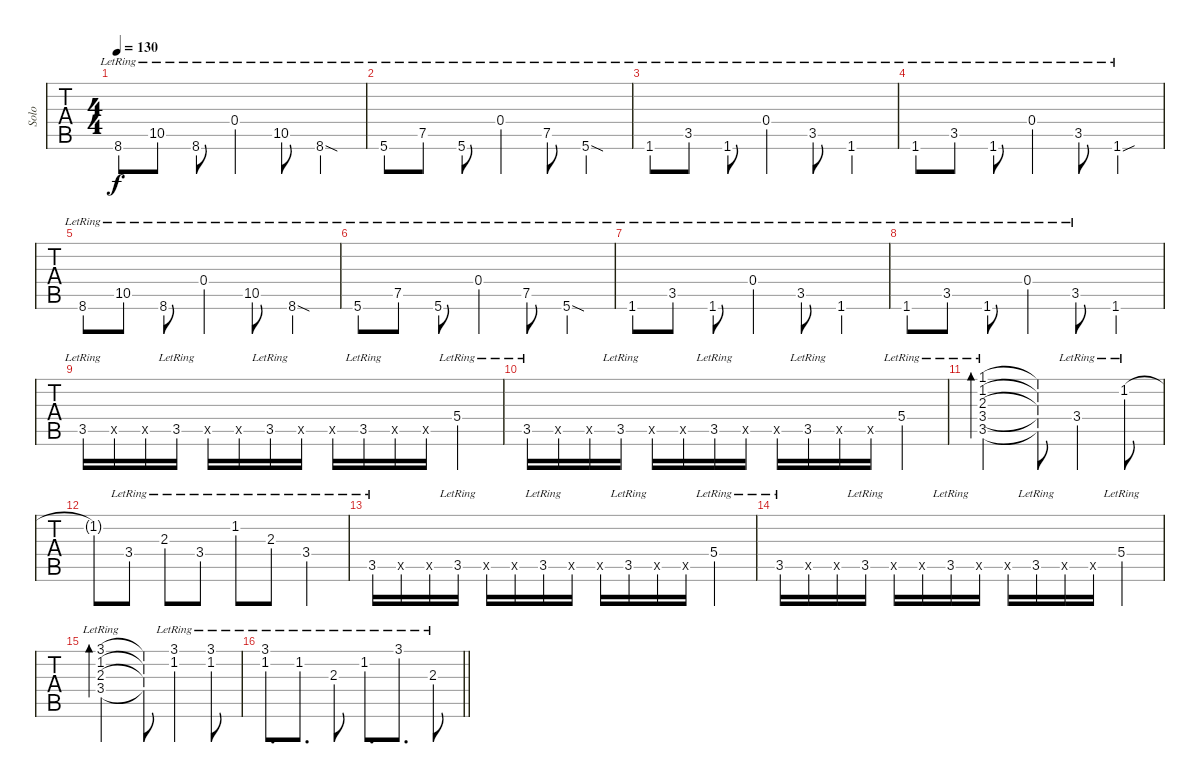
\track ("Solo" "Solo") {instrument acousticguitarsteel}
\staff {tabs}
\tuning (E4 B3 G3 D3 A2 E2) {hide}
\ts (4 4)
\tempo 130
\clef g2
\ks c
8.6{lr}.8{dy f} 10.5{lr}.8 8.6{lr}.8 0.4{lr}.4 10.5{lr}.8 8.6{sod lr}.4 |
5.6{lr}.8 7.5{lr}.8 5.6{lr}.8 0.4{lr}.4 7.5{lr}.8 5.6{sod lr}.4 |
1.6{lr}.8 3.5{lr}.8 1.6{lr}.8 0.4{lr}.4 3.5{lr}.8 1.6{lr}.4 |
1.6{lr}.8 3.5{lr}.8 1.6{lr}.8 0.4{lr}.4 3.5{lr}.8 1.6{sou lr}.4 |
8.6{lr}.8 10.5{lr}.8 8.6{lr}.8 0.4{lr}.4 10.5{lr}.8 8.6{sod lr}.4 |
5.6{lr}.8 7.5{lr}.8 5.6{lr}.8 0.4{lr}.4 7.5{lr}.8 5.6{sod lr}.4 |
1.6{lr}.8 3.5{lr}.8 1.6{lr}.8 0.4{lr}.4 3.5{lr}.8 1.6{lr}.4 |
1.6{lr}.8 3.5{lr}.8 1.6{lr}.8 0.4{lr}.4 3.5{lr}.8 1.6.4 |
3.5{lr}.16 3.5{x}.16 3.5{x}.16 3.5{lr}.16 3.5{x}.16 0.5{x}.16 3.5{lr}.16 0.5{x}.16 0.5{x}.16 3.5{lr}.16 0.5{x}.16 0.5{x}.16 5.4{lr}.4 |
3.5{lr}.16 0.5{x}.16 3.5{x}.16 3.5{lr}.16 0.5{x}.16 0.5{x}.16 3.5{lr}.16 0.5{x}.16 0.5{x}.16 3.5{lr}.16 0.5{x}.16 0.5{x}.16 5.4{lr}.4 |
(1.1{lr} 1.2{lr} 2.3{lr} 3.4{lr} 3.5{lr}).2{bd 60} (1.1{t} 1.2{t} 2.3{t} 3.4{t} 3.5{t}).8 3.4{lr}.4 1.2{lr}.8 |
1.2{t}.8 3.4{lr}.8 2.3{lr}.8 3.4{lr}.8 1.2{lr}.8 2.3{lr}.8 3.4{lr}.4 |
3.5{lr}.16 3.5{x}.16 3.5{x}.16 3.5{lr}.16 3.5{x}.16 0.5{x}.16 3.5{lr}.16 0.5{x}.16 0.5{x}.16 3.5{lr}.16 0.5{x}.16 0.5{x}.16 5.4{lr}.4 |
3.5{lr}.16 0.5{x}.16 3.5{x}.16 3.5{lr}.16 0.5{x}.16 0.5{x}.16 3.5{lr}.16 0.5{x}.16 0.5{x}.16 3.5{lr}.16 0.5{x}.16 0.5{x}.16 5.4{lr}.4 |
(3.1{lr} 1.2{lr} 2.3{lr} 3.4{lr}).2{bd 60} (3.1{t} 1.2{t} 2.3{t} 3.4{t}).8 (3.1{lr} 1.2).4 (3.1{lr} 1.2{lr}).8 |
\barLineRight lightlight
(3.1{lr} 1.2{lr}).8{d} 1.2{lr}.8{d} 2.3{lr}.8 1.2{lr}.8{d} 3.1{lr}.8{d} 2.3{lr}.8
